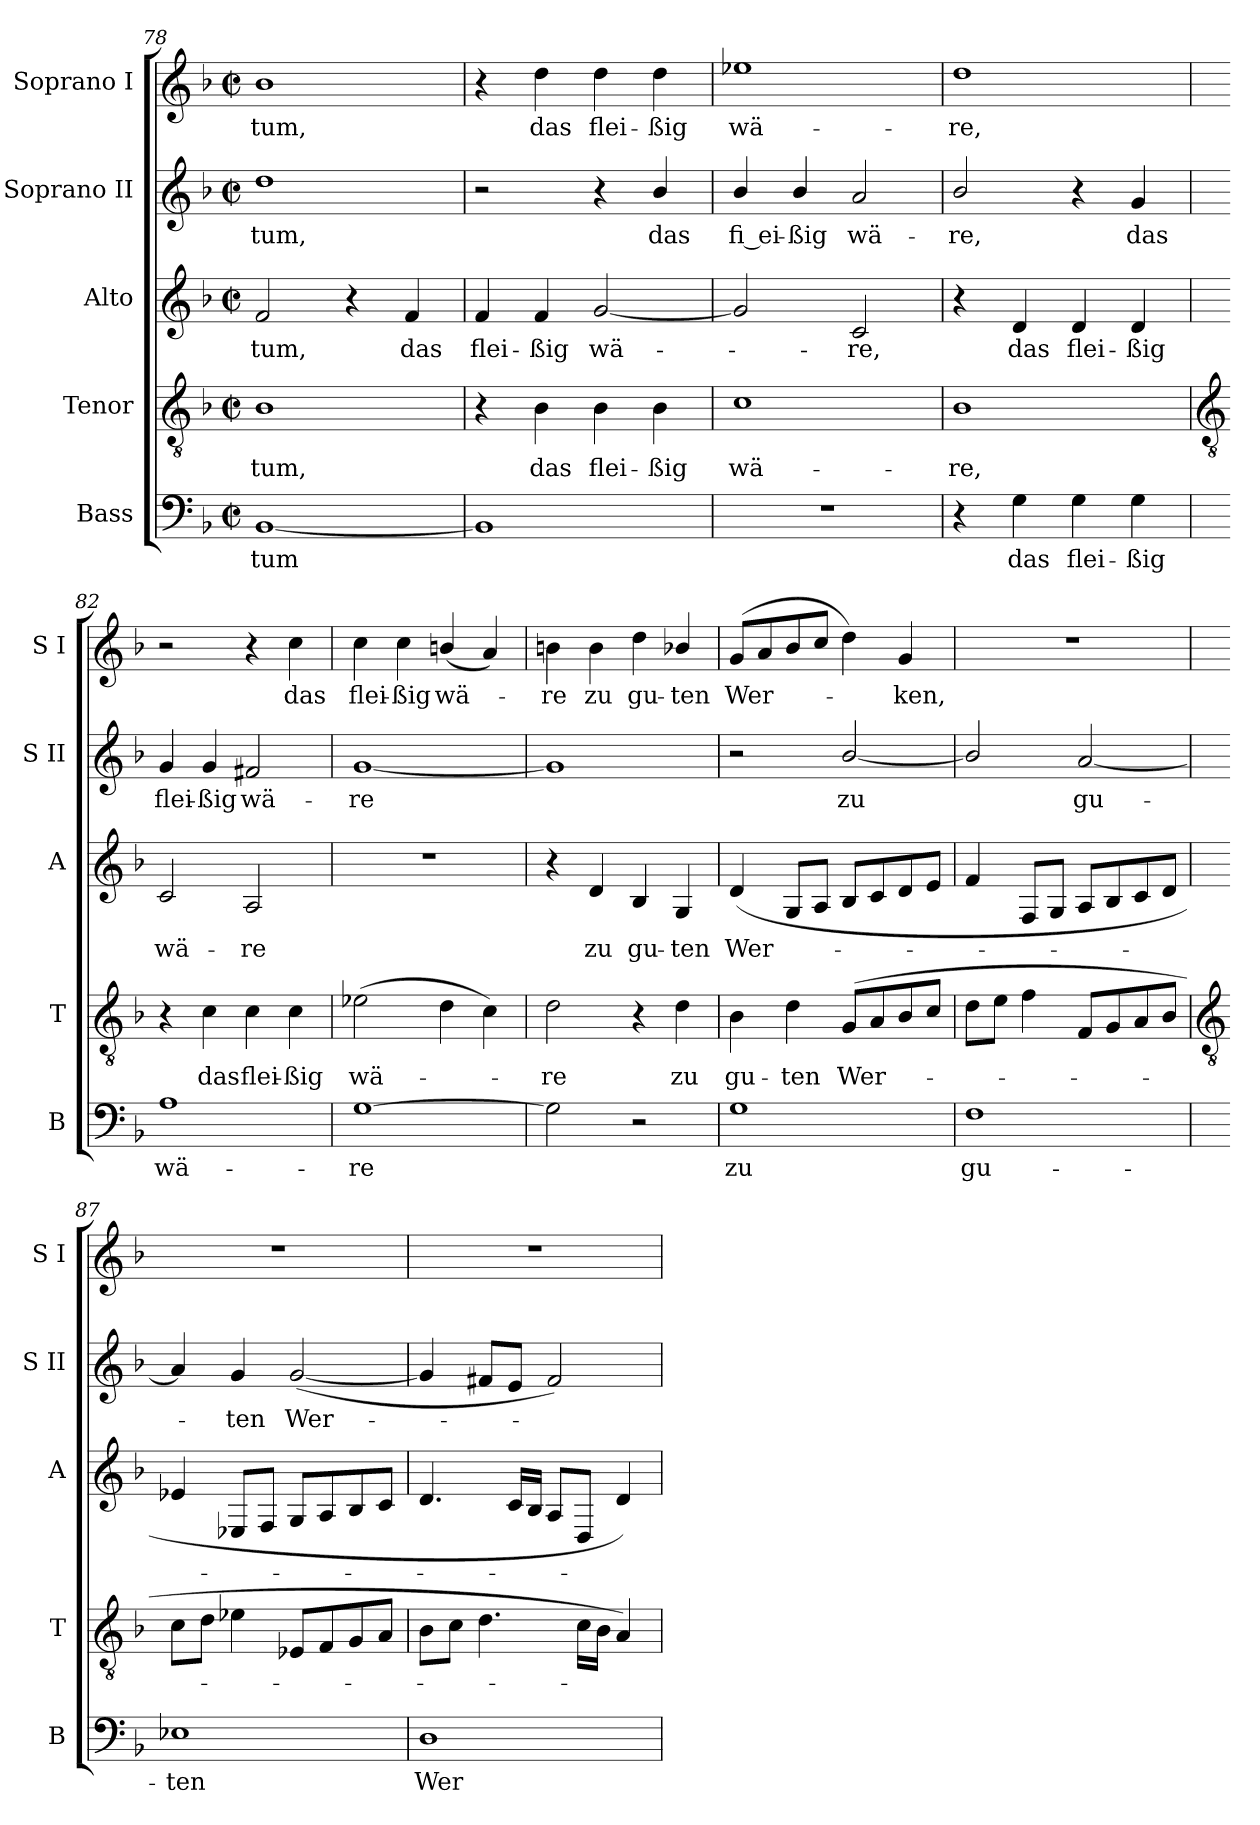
**kern	**text	**kern	**text	**kern	**text	**kern	**text	**kern	**text
*part5	*part5	*part4	*part4	*part3	*part3	*part2	*part2	*part1	*part1
*staff5	*staff5	*staff4	*staff4	*staff3	*staff3	*staff2	*staff2	*staff1	*staff1
*I"Bass	*	*I"Tenor	*	*I"Alto	*	*I"Soprano II	*	*I"Soprano I	*
*I'B	*	*I'T	*	*I'A	*	*I'S II	*	*I'S I	*
*clefF4	*	*clefGv2	*	*clefG2	*	*clefG2	*	*clefG2	*
*k[b-]	*	*k[b-]	*	*k[b-]	*	*k[b-]	*	*k[b-]	*
*F:	*	*F:	*	*F:	*	*F:	*	*F:	*
*M2/2	*	*M2/2	*	*M2/2	*	*M2/2	*	*M2/2	*
*met(c|)	*	*met(c|)	*	*met(c|)	*	*met(c|)	*	*met(c|)	*
=78	=78	=78	=78	=78	=78	=78	=78	=78	=78
!	!LO:LY:b	!	!LO:LY:b	!	!LO:LY:b	!	!LO:LY:b	!	!LO:LY:b
[1BB-	-tum	1B-	-tum,	2f	-tum,	1dd	-tum,	1b-	-tum,
.	.	.	.	4r	.	.	.	.	.
!	!	!	!	!	!LO:LY:b	!	!	!	!
.	.	.	.	4f	das	.	.	.	.
=79	=79	=79	=79	=79	=79	=79	=79	=79	=79
!	!	!	!	!	!LO:LY:b	!	!	!	!
1BB-]	.	4r	.	4f	flei-	2r	.	4r	.
!	!	!	!LO:LY:b	!	!LO:LY:b	!	!	!	!LO:LY:b
.	.	4B-	das	4f	-ßig	.	.	4dd	das
!	!	!	!LO:LY:b	!	!LO:LY:b	!	!	!	!LO:LY:b
.	.	4B-	flei-	[2g	wä-	4r	.	4dd	flei-
!	!	!	!LO:LY:b	!	!	!	!LO:LY:b	!	!LO:LY:b
.	.	4B-	-ßig	.	.	4b-/	das	4dd	-ßig
=80	=80	=80	=80	=80	=80	=80	=80	=80	=80
!	!	!	!LO:LY:b	!	!	!	!LO:LY:b	!	!LO:LY:b
1r	.	1c	wä-	2g]	.	4b-/	fi ei-	1ee-X	wä-
!	!	!	!	!	!	!	!LO:LY:b	!	!
.	.	.	.	.	.	4b-/	-ßig	.	.
!	!	!	!	!	!LO:LY:b	!	!LO:LY:b	!	!
.	.	.	.	2c	re,	2a	wä-	.	.
=81	=81	=81	=81	=81	=81	=81	=81	=81	=81
!	!	!	!LO:LY:b	!	!	!	!LO:LY:b	!	!LO:LY:b
4r	.	1B-	-re,	4r	.	2b-/	-re,	1dd	-re,
!	!LO:LY:b	!	!	!	!LO:LY:b	!	!	!	!
4G	das	.	.	4d	das	.	.	.	.
!	!LO:LY:b	!	!	!	!LO:LY:b	!	!	!	!
4G	flei-	.	.	4d	flei-	4r	.	.	.
!	!LO:LY:b	!	!	!	!LO:LY:b	!	!LO:LY:b	!	!
4G	-ßig	.	.	4d	-ßig	4g	das	.	.
!!LO:LB:g=z
=82	=82	=82	=82	=82	=82	=82	=82	=82	=82
*	*	*clefGv2	*	*	*	*	*	*	*
!	!LO:LY:b	!	!	!	!LO:LY:b	!	!LO:LY:b	!	!
1A	wä-	4r	.	2c	wä-	4g	flei-	2r	.
!	!	!	!LO:LY:b	!	!	!	!LO:LY:b	!	!
.	.	4c	das	.	.	4g	-ßig	.	.
!	!	!	!LO:LY:b	!	!LO:LY:b	!	!LO:LY:b	!	!
.	.	4c	flei-	2A	-re	2f#X	wä-	4r	.
!	!	!	!LO:LY:b	!	!	!	!	!	!LO:LY:b
.	.	4c	-ßig	.	.	.	.	4cc	das
=83	=83	=83	=83	=83	=83	=83	=83	=83	=83
!	!LO:LY:b	!	!LO:LY:b	!	!	!	!LO:LY:b	!	!LO:LY:b
[1G	-re	(>2e-X	wä-	1r	.	[1g	-re	4cc	flei-
!	!	!	!	!	!	!	!	!	!LO:LY:b
.	.	.	.	.	.	.	.	4cc	-ßig
!	!	!	!	!	!	!	!	!	!LO:LY:b
.	.	4d	.	.	.	.	.	(<4bn/	wä-
.	.	4c)	.	.	.	.	.	4a)	.
=84	=84	=84	=84	=84	=84	=84	=84	=84	=84
!	!	!	!LO:LY:b	!	!	!	!	!	!LO:LY:b
2G]	.	2d	re	4r	.	1g]	.	4bn	re
!	!	!	!	!	!LO:LY:b	!	!	!	!LO:LY:b
.	.	.	.	4d	zu	.	.	4b	zu
!	!	!	!	!	!LO:LY:b	!	!	!	!LO:LY:b
2r	.	4r	.	4B-	gu-	.	.	4dd	gu-
!	!	!	!LO:LY:b	!	!LO:LY:b	!	!	!	!LO:LY:b
.	.	4d	zu	4G	-ten	.	.	4b-X/	-ten
=85	=85	=85	=85	=85	=85	=85	=85	=85	=85
!	!LO:LY:b	!	!LO:LY:b	!	!LO:LY:b	!	!	!	!LO:LY:b
1G	zu	4B-	gu-	(<4d	Wer-	2r	.	(<8gL	Wer-
.	.	.	.	.	.	.	.	8a	.
!	!	!	!LO:LY:b	!	!	!	!	!	!
.	.	4d	-ten	8GL	.	.	.	8b-	.
.	.	.	.	8AJ	.	.	.	8ccJ	.
!	!	!	!LO:LY:b	!	!	!	!LO:LY:b	!	!
.	.	(>8GL	Wer-	8B-L	.	[2b-/	zu	4dd)	.
.	.	8A	.	8c	.	.	.	.	.
!	!	!	!	!	!	!	!	!	!LO:LY:b
.	.	8B-	.	8d	.	.	.	4g	ken,
.	.	8cJ	.	8eJ	.	.	.	.	.
=86	=86	=86	=86	=86	=86	=86	=86	=86	=86
!	!LO:LY:b	!	!	!	!	!	!	!	!
1F	gu-	8dL	.	4f	.	2b-/]	.	1r	.
.	.	8eJ	.	.	.	.	.	.	.
.	.	4f	.	8FL	.	.	.	.	.
.	.	.	.	8GJ	.	.	.	.	.
!	!	!	!	!	!	!	!LO:LY:b	!	!
.	.	8FL	.	8AL	.	[2a	gu-	.	.
.	.	8G	.	8B-	.	.	.	.	.
.	.	8A	.	8c	.	.	.	.	.
.	.	8B-J	.	8dJ	.	.	.	.	.
!!LO:LB:g=z
=87	=87	=87	=87	=87	=87	=87	=87	=87	=87
*	*	*clefGv2	*	*	*	*	*	*	*
!	!LO:LY:b	!	!	!	!	!	!	!	!
1E-X	-ten	8cL	.	4e-X	.	4a]	.	1r	.
.	.	8dJ	.	.	.	.	.	.	.
!	!	!	!	!	!	!	!LO:LY:b	!	!
.	.	4e-X	.	8E-XL	.	4g	ten	.	.
.	.	.	.	8FJ	.	.	.	.	.
!	!	!	!	!	!	!	!LO:LY:b	!	!
.	.	8E-XL	.	8GL	.	(<[2g	Wer-	.	.
.	.	8F	.	8A	.	.	.	.	.
.	.	8G	.	8B-	.	.	.	.	.
.	.	8AJ	.	8cJ	.	.	.	.	.
=88	=88	=88	=88	=88	=88	=88	=88	=88	=88
!	!LO:LY:b	!	!	!	!	!	!	!	!
1D	Wer-	8B-L	.	4.d	.	4g]	.	1r	.
.	.	8cJ	.	.	.	.	.	.	.
.	.	4.d	.	.	.	8f#XL	.	.	.
.	.	.	.	16cLL	.	8eJ	.	.	.
.	.	.	.	16B-JJ	.	.	.	.	.
.	.	.	.	8AL	.	2f#)	.	.	.
.	.	16cLL	.	8DJ	.	.	.	.	.
.	.	16B-JJ	.	.	.	.	.	.	.
.	.	4A)	.	4d)	.	.	.	.	.
=	=	=	=	=	=	=	=	=	=
*-	*-	*-	*-	*-	*-	*-	*-	*-	*-
